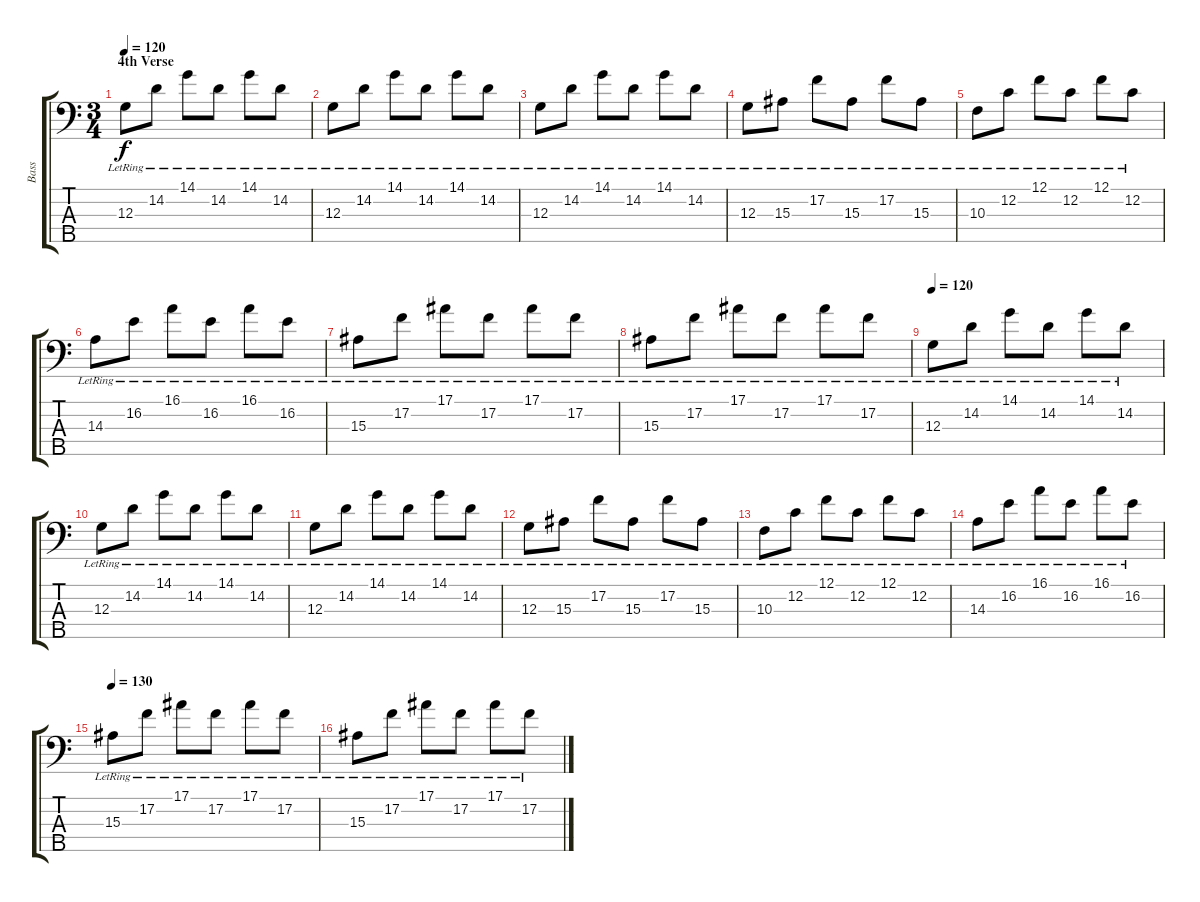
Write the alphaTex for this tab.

\track ("Bass" "Bass") {instrument electricbassfinger}
\staff {score tabs}
\tuning (F2 C2 G1 D1 A0) {hide}
\ts (3 4)
\section ("" "4th Verse")
\tempo 120
\clef f4
\ks c
12.3{lr}.8{dy f} 14.2{lr}.8 14.1{lr}.8 14.2{lr}.8 14.1{lr}.8 14.2{lr}.8 |
12.3{lr}.8 14.2{lr}.8 14.1{lr}.8 14.2{lr}.8 14.1{lr}.8 14.2{lr}.8 |
12.3{lr}.8 14.2{lr}.8 14.1{lr}.8 14.2{lr}.8 14.1{lr}.8 14.2{lr}.8 |
12.3{lr}.8 15.3{lr}.8 17.2{lr}.8 15.3{lr}.8 17.2{lr}.8 15.3{lr}.8 |
10.3{lr}.8 12.2{lr}.8 12.1{lr}.8 12.2{lr}.8 12.1{lr}.8 12.2{lr}.8 |
14.3{lr}.8 16.2{lr}.8 16.1{lr}.8 16.2{lr}.8 16.1{lr}.8 16.2{lr}.8 |
15.3{lr}.8 17.2{lr}.8 17.1{lr}.8 17.2{lr}.8 17.1{lr}.8 17.2{lr}.8 |
15.3{lr}.8 17.2{lr}.8 17.1{lr}.8 17.2{lr}.8 17.1{lr}.8 17.2{lr}.8 |
\tempo 120
12.3{lr}.8 14.2{lr}.8 14.1{lr}.8 14.2{lr}.8 14.1{lr}.8 14.2{lr}.8 |
12.3{lr}.8 14.2{lr}.8 14.1{lr}.8 14.2{lr}.8 14.1{lr}.8 14.2{lr}.8 |
12.3{lr}.8 14.2{lr}.8 14.1{lr}.8 14.2{lr}.8 14.1{lr}.8 14.2{lr}.8 |
12.3{lr}.8 15.3{lr}.8 17.2{lr}.8 15.3{lr}.8 17.2{lr}.8 15.3{lr}.8 |
10.3{lr}.8 12.2{lr}.8 12.1{lr}.8 12.2{lr}.8 12.1{lr}.8 12.2{lr}.8 |
14.3{lr}.8 16.2{lr}.8 16.1{lr}.8 16.2{lr}.8 16.1{lr}.8 16.2{lr}.8 |
\tempo 130
15.3{lr}.8 17.2{lr}.8 17.1{lr}.8 17.2{lr}.8 17.1{lr}.8 17.2{lr}.8 |
15.3{lr}.8 17.2{lr}.8 17.1{lr}.8 17.2{lr}.8 17.1{lr}.8 17.2{lr}.8
